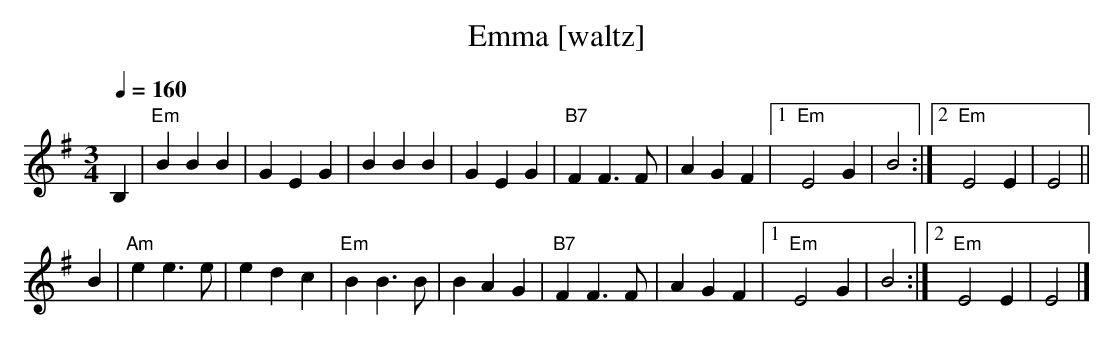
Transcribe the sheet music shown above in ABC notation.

X:1
T:Emma [waltz]
M:3/4
L:1/4
Q:1/4=160
K:EMin
B,|"Em"B B B|G E G|        B B B|G E G|\
   "B7"F F>F|A G F|[1 "Em" E2  G|B2  :|\
                   [2 "Em" E2  E|E2  ||
B |"Am"e e>e|e d c|   "Em" B B>B|B A G|\
   "B7"F F>F|A G F|[1 "Em" E2  G|B2  :|\
                   [2 "Em" E2  E|E2  |]
